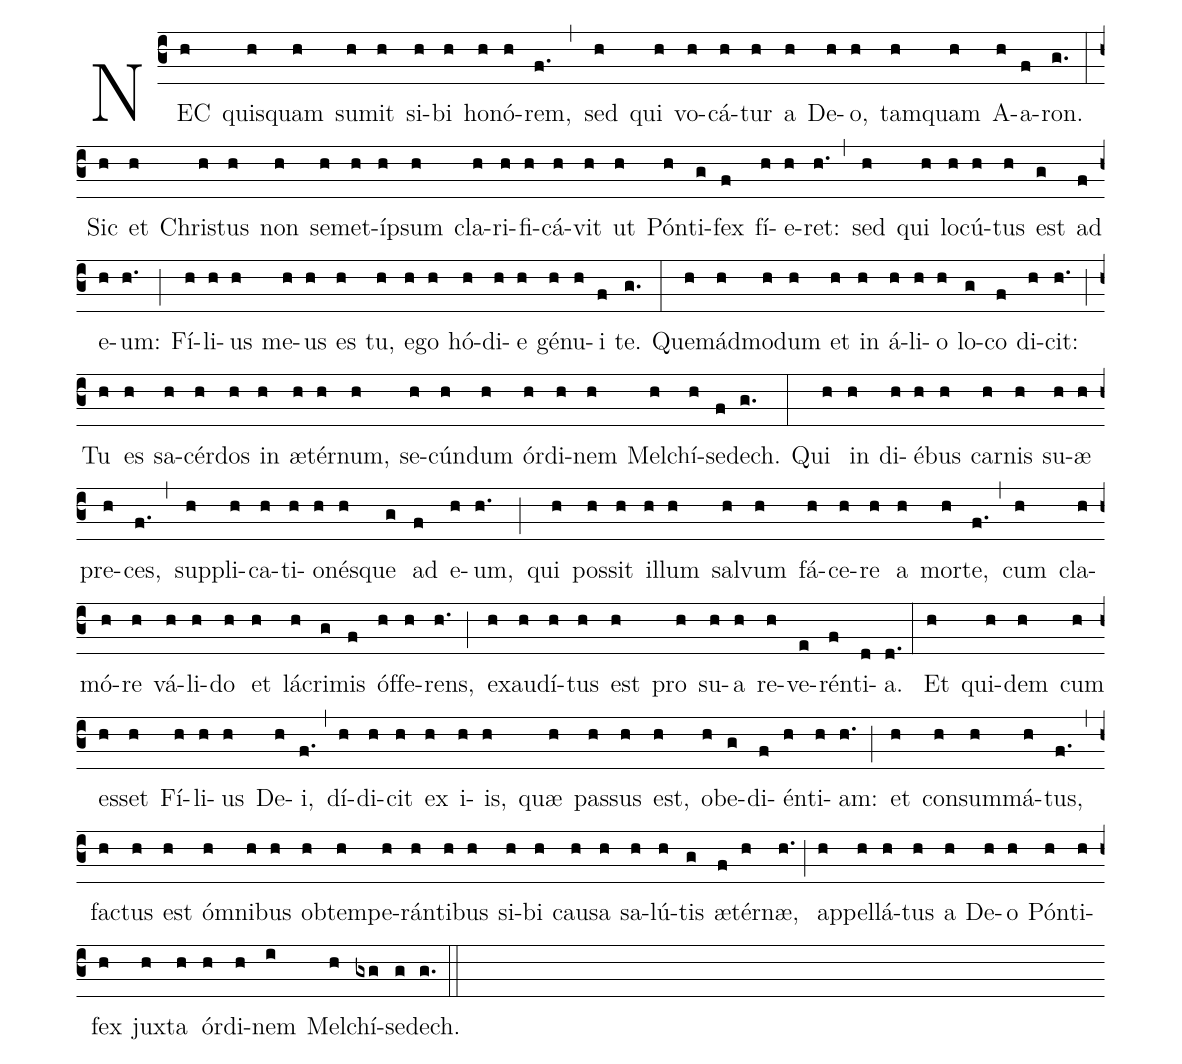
%%
(c3) NEC(h) quis(h)quam(h) su(h)mit(h) si(h)bi(h) ho(h)nó(h)rem,(f.) (,)
sed(h) qui(h) vo(h)cá(h)tur(h) a(h) De(h)o,(h) tam(h)quam(h) A(h)a(f)ron.(g.) (:)
Sic(h) et(h) Chris(h)tus(h) non(h) se(h)met(h)íp(h)sum(h) cla(h)ri(h)fi(h)cá(h)vit(h) ut(h) Pón(h)ti(g)fex(f) fí(h)e(h)ret:(h.) (,)
sed(h) qui(h) lo(h)cú(h)tus(h) est(g) ad(f) e(h)um:(h.) (;)
Fí(h)li(h)us(h) me(h)us(h) es(h) tu,(h) e(h)go(h) hó(h)di(h)e(h) gé(h)nu(h)i(f) te.(g.) (:)
Quem(h)ád(h)mo(h)dum(h) et(h) in(h) á(h)li(h)o(h) lo(g)co(f) di(h)cit:(h.) (;)
Tu(h) es(h) sa(h)cér(h)dos(h) in(h) æ(h)tér(h)num,(h) se(h)cún(h)dum(h) ór(h)di(h)nem(h) Mel(h)chí(h)se(f)dech.(g.) (:)
Qui(h) in(h) di(h)é(h)bus(h) car(h)nis(h) su(h)æ(h) pre(h)ces,(f.) (,)
sup(h)pli(h)ca(h)ti(h)o(h)nés(h)que(g) ad(f) e(h)um,(h.) (;)
qui(h) pos(h)sit(h) il(h)lum(h) sal(h)vum(h) fá(h)ce(h)re(h) a(h) mor(h)te,(f.) (,)
cum(h) cla(h)mó(h)re(h) vá(h)li(h)do(h) et(h) lá(h)cri(g)mis(f) óf(h)fe(h)rens,(h.) (;)
ex(h)au(h)dí(h)tus(h) est(h) pro(h) su(h)a(h) re(h)ve(e)rén(f)ti(d)a.(d.) (:)
Et(h) qui(h)dem(h) cum(h) es(h)set(h) Fí(h)li(h)us(h) De(h)i,(f.) (,)
dí(h)di(h)cit(h) ex(h) i(h)is,(h) quæ(h) pas(h)sus(h) est,(h) ob(h)e(g)di(f)én(h)ti(h)am:(h.) (;)
et(h) con(h)sum(h)má(h)tus,(f.) (,)
fac(h)tus(h) est(h) óm(h)ni(h)bus(h) ob(h)tem(h)pe(h)rán(h)ti(h)bus(h) si(h)bi(h) cau(h)sa(h) sa(h)lú(h)tis(g) æ(f)tér(h)næ,(h.) (;)
ap(h)pel(h)lá(h)tus(h) a(h) De(h)o(h) Pón(h)ti(h)fex(h) jux(h)ta(h) ór(h)di(h)nem(i) Mel(h)chí(gxg)se(g)dech.(g.) (::)
